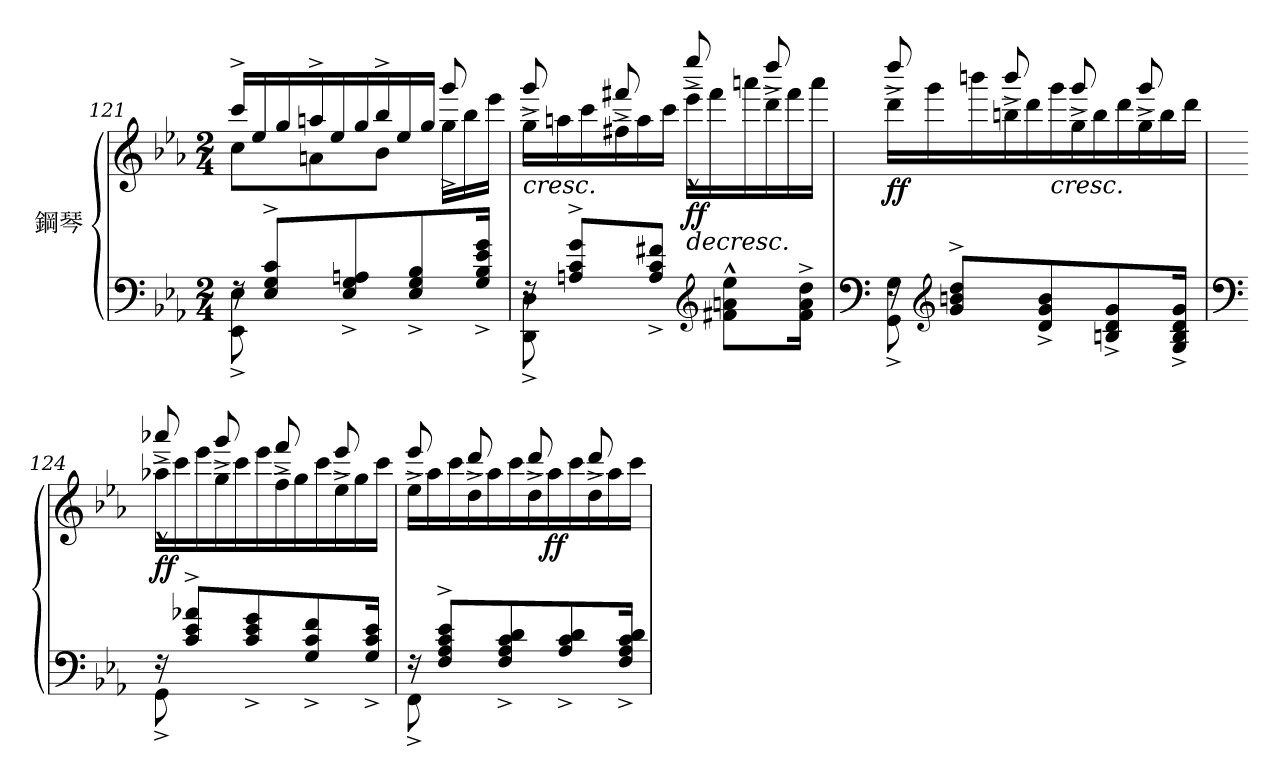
**kern	**kern	**dynam
*part1	*part1	*part1
*staff2	*staff1	*staff1/2
*I"鋼琴	*	*
*clefF4	*clefG2	*
*k[b-e-a-]	*k[b-e-a-]	*
*M2/4	*M2/4	*
=121	=121	=121
*^	*	*
*	*	*Xtuplet	*
*	*	*^	*
16rF	8EE-\^ 8E-\^	24ccc^/LL	8cc\L	.
.	.	24ee-/	.	.
8E-/^ 8G/^ 8c/^L	.	.	.	.
.	.	24gg/	.	.
.	4.ryy	24aan^/	8an\	.
.	.	24ee-/	.	.
8E-/^ 8G/^ 8An/^	.	.	.	.
.	.	24gg/	.	.
.	.	24bb-^/	8b-\J	.
.	.	24ee-/	.	.
8E-/^ 8G/^ 8B-/^	.	.	.	.
.	.	24gg/JJ	.	.
.	.	24gg\LL	8ggg^/	.
.	.	24bb-\	.	.
16G/^ 16B-/^ 16e-/^ 16g/^Jk	.	.	.	.
.	.	24eee-\JJ	.	.
=122	=122	=122	=122	=122
!	!	!	!	!LO:HP:b
16rF	8DD\^ 8D\^	24gg^\LL	8ggg/	<
.	.	24aan\	.	.
8An/^ 8c/^ 8g/^L	.	.	.	.
.	.	24ccc\	.	.
.	4.ryy	24ff#X^\	8fff#X/	.
.	.	24aa\	.	.
8A/^ 8c/^ 8f#X/^J	.	.	.	.
.	.	24ccc\JJ	.	.
!	!	!	!	!LO:HP:b
!	!	!	!	!LO:DY:n=1:b
.	.	24eee-^\LL	8eeee-^^/	> ff
.	.	24fff#\	.	.
*clefG2	*	*	*	*
8f#X\^^ 8an\^^ 8ee-\^^L	.	.	.	.
.	.	24aaan\	.	.
.	.	24ddd^\	8dddd/	.
.	.	24fff#\	.	.
16f#\^ 16a\^ 16dd\^Jk	.	.	.	.
.	.	24aaa\JJ	.	.
*v	*v	*	*	*
*	*v	*v	*
.	.	[
!!LO:PB:g=z
=123	=123	=123
*clefF4	*	*
*^	*^	*
!	!	!	!	!LO:DY:b
16rF	8GG\^ 8G\^	24ddd^\LL	8dddd/	ff
.	.	24ggg\	.	.
*clefG2	*	*	*	*
8g/^ 8bn/^ 8dd/^L	.	.	.	.
.	.	24bbbn\	.	.
.	4.ryy	24bbn^\	8bbb/	.
.	.	24ddd\	.	.
8d/^ 8g/^ 8b/^	.	.	.	.
!	!	!	!	!LO:HP:b
.	.	24ggg\	.	<
.	.	24gg^\	8ggg/	.
.	.	24bb\	.	.
8Bn/^ 8d/^ 8g/^	.	.	.	.
.	.	24ddd\	.	.
.	.	24gg^\	8ggg/	.
.	.	24bb\	.	.
16G/^ 16B/^ 16d/^ 16g/^Jk	.	.	.	.
.	.	24ddd\JJ	.	.
*v	*v	*	*	*
*	*v	*v	*
.	.	]
=124	=124	=124
*clefF4	*	*
*^	*^	*
!	!	!	!	!LO:DY:b
16rF	8GG^\	24aa-X^\LL	8aaa-X^^/	ff
.	.	24ccc\	.	.
8c/^ 8e-/^ 8a-X/^L	.	.	.	.
.	.	24eee-\	.	.
.	4.ryy	24gg^\	8ggg/	.
.	.	24ccc\	.	.
8c/^ 8e-/^ 8g/^	.	.	.	.
.	.	24eee-\	.	.
.	.	24ff^\	8fff/	.
.	.	24gg\	.	.
8G/^ 8c/^ 8f/^	.	.	.	.
.	.	24ccc\	.	.
.	.	24ee-^\	8eee-/	.
.	.	24gg\	.	.
16G/^ 16c/^ 16e-/^Jk	.	.	.	.
.	.	24ccc\JJ	.	.
=125	=125	=125	=125	=125
16rF	8FF^\	24ee-^\LL	8eee-/	.
.	.	24aa-\	.	.
8F/^ 8A-/^ 8c/^ 8e-/^L	.	.	.	.
.	.	24ccc\	.	.
.	4.ryy	24dd^\	8ddd/	.
.	.	24aa-\	.	.
8F/^ 8A-/^ 8c/^ 8d/^	.	.	.	.
.	.	24ccc\	.	.
.	.	24dd^\	8ddd/	.
!	!	!	!	!LO:DY:n=1:b
.	.	24aa-\	.	[ ff
8A-/^ 8c/^ 8d/^	.	.	.	.
.	.	24ccc\	.	.
.	.	24dd^\	8ddd/	.
.	.	24aa-\	.	.
16F/^ 16A-/^ 16c/^ 16d/^Jk	.	.	.	.
.	.	24ccc\JJ	.	.
*v	*v	*	*	*
*	*v	*v	*
=	=	=
*-	*-	*-
